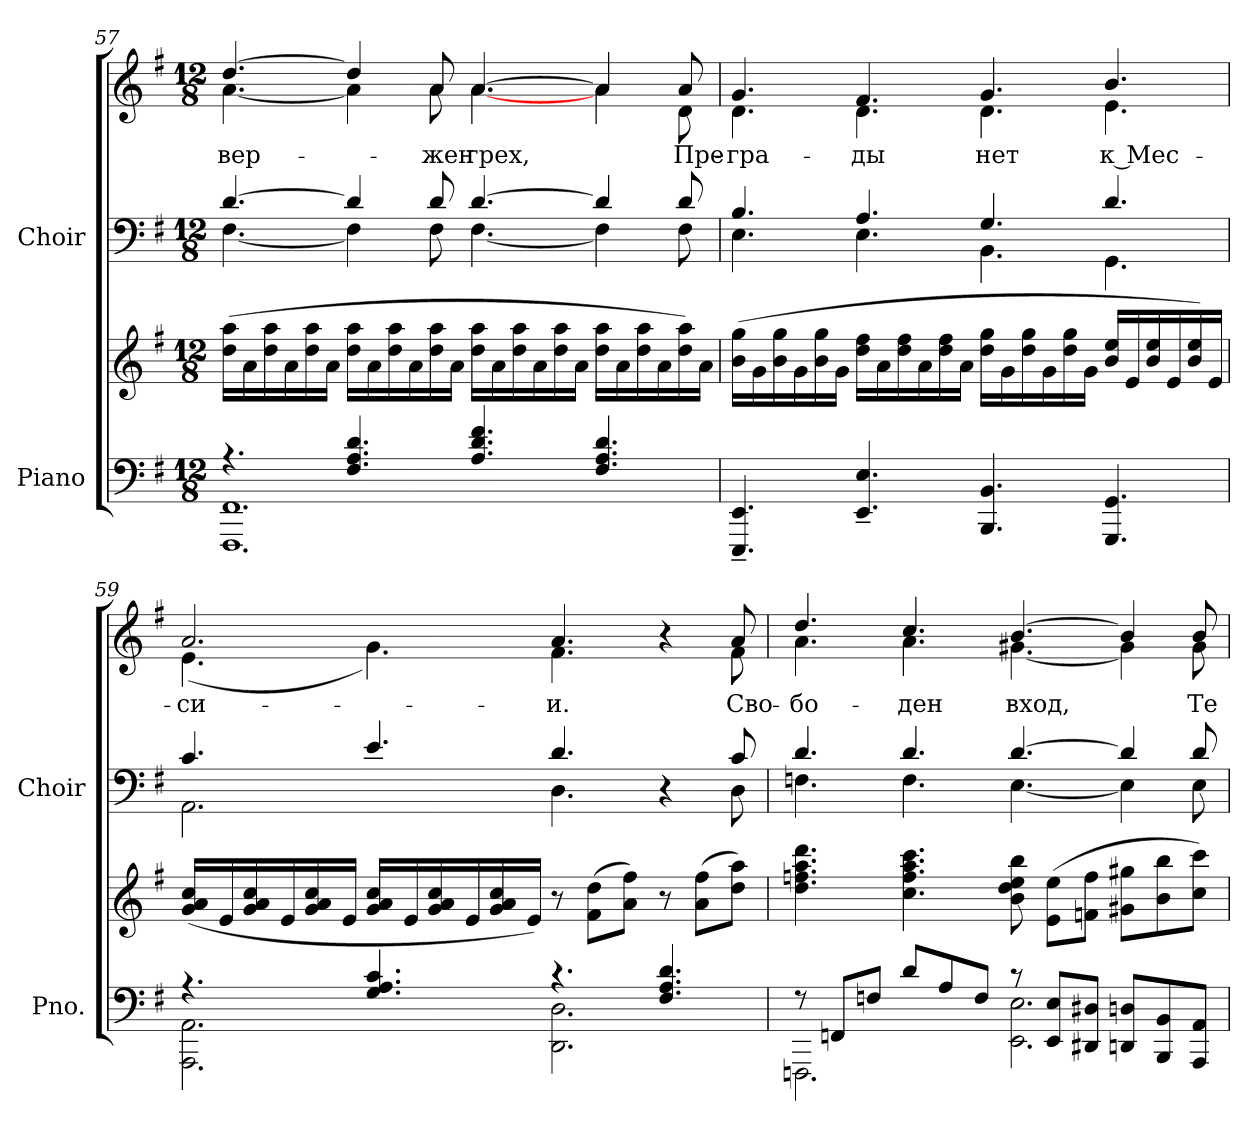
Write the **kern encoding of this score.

**kern	**kern	**kern	**kern	**text
*part2	*part2	*part1	*part1	*part1
*staff4	*staff3	*staff2	*staff1	*staff1
*I"Piano	*	*I"Choir	*	*
*I'Pno.	*	*I'Choir	*	*
*clefF4	*clefG2	*clefF4	*clefG2	*
*k[f#]	*k[f#]	*k[f#]	*k[f#]	*
*G:	*G:	*G:	*G:	*
*M12/8	*M12/8	*M12/8	*M12/8	*
=57	=57	=57	=57	=57
*^	*	*^	*^	*
!	!	!	!	!	!	!	!LO:LY:b:color=#000000
4.r	1.FFF#i 1.FF#i	(16ddi\ 16aaiLL	[>4.di/	[<4.F#i\	[>4.ddi/	[<4.ai\	-вер-
.	.	16ai\	.	.	.	.	.
.	.	16ddi\ 16aai	.	.	.	.	.
.	.	16ai\	.	.	.	.	.
.	.	16ddi\ 16aai	.	.	.	.	.
.	.	16ai\JJ	.	.	.	.	.
4.F#i/ 4.Ai 4.di	.	16ddi\ 16aaiLL	4di/]	4F#i\]	4ddi/]	4ai\]	.
.	.	16ai\	.	.	.	.	.
.	.	16ddi\ 16aai	.	.	.	.	.
.	.	16ai\	.	.	.	.	.
!	!	!	!	!	!	!	!LO:LY:b:color=#000000
.	.	16ddi\ 16aai	8di/	8F#i\	8ai/	8ai\	-жен
.	.	16ai\JJ	.	.	.	.	.
!	!	!	!	!	!	!	!LO:LY:b:color=#000000
4.Ai/ 4.di 4.f#i	.	16ddi\ 16aaiLL	[>4.di/	[<4.F#i\	[>4.ai/	[<4.ai\	грех,
.	.	16ai\	.	.	.	.	.
.	.	16ddi\ 16aai	.	.	.	.	.
.	.	16ai\	.	.	.	.	.
.	.	16ddi\ 16aai	.	.	.	.	.
.	.	16ai\JJ	.	.	.	.	.
4.F#i/ 4.Ai 4.di	.	16ddi\ 16aaiLL	4di/]	4F#i\]	4ai/]	4ai\	.
.	.	16ai\	.	.	.	.	.
.	.	16ddi\ 16aai	.	.	.	.	.
.	.	16ai\	.	.	.	.	.
!	!	!	!	!	!	!	!LO:LY:b:color=#000000
.	.	16ddi\ 16aai)	8di/	8F#i\	8ai/	8di\	Пре-
.	.	16ai\JJ	.	.	.	.	.
*v	*v	*	*	*	*	*	*
!!LO:PB:g=z	!!
=58	=58	=58	=58	=58	=58	=58
!	!	!	!	!	!	!LO:LY:b:color=#000000
4.EEEi/~ 4.EEi~	(16bi\ 16ggiLL	4.Bi/	4.Ei\	4.gi/	4.di\	-гра-
.	16gi\	.	.	.	.	.
.	16bi\ 16ggi	.	.	.	.	.
.	16gi\	.	.	.	.	.
.	16bi\ 16ggi	.	.	.	.	.
.	16gi\JJ	.	.	.	.	.
!	!	!	!	!	!	!LO:LY:b:color=#000000
4.EEi/~ 4.Ei~	16ddi\ 16ff#iLL	4.Ai/	4.Ei\	4.f#i/	4.di\	-ды
.	16ai\	.	.	.	.	.
.	16ddi\ 16ff#i	.	.	.	.	.
.	16ai\	.	.	.	.	.
.	16ddi\ 16ff#i	.	.	.	.	.
.	16ai\JJ	.	.	.	.	.
!	!	!	!	!	!	!LO:LY:b:color=#000000
4.BBBi/ 4.BBi	16ddi\ 16ggiLL	4.Gi/	4.BBi\	4.gi/	4.di\	нет
.	16gi\	.	.	.	.	.
.	16ddi\ 16ggi	.	.	.	.	.
.	16gi\	.	.	.	.	.
.	16ddi\ 16ggi	.	.	.	.	.
.	16gi\JJ	.	.	.	.	.
!	!	!	!	!	!	!LO:LY:b:color=#000000
4.GGGi/ 4.GGi	16bi/ 16eeiLL	4.di/	4.GGi\	4.bi/	4.ei\	к Мес-
.	16ei/	.	.	.	.	.
.	16bi/ 16eei	.	.	.	.	.
.	16ei/	.	.	.	.	.
.	16bi/ 16eei)	.	.	.	.	.
.	16ei/JJ	.	.	.	.	.
=59	=59	=59	=59	=59	=59	=59
*^	*	*	*	*	*	*
!	!	!	!	!	!	!	!LO:LY:b:color=#000000
4.r	2.AAAi\ 2.AAi	(16gi/ 16ai 16cciLL	4.ci/	2.AAi\	2.ai/	(4.ei\	-си-
.	.	16ei/	.	.	.	.	.
.	.	16gi/ 16ai 16cci	.	.	.	.	.
.	.	16ei/	.	.	.	.	.
.	.	16gi/ 16ai 16cci	.	.	.	.	.
.	.	16ei/JJ	.	.	.	.	.
4.Gi/ 4.Ai 4.ci	.	16gi/ 16ai 16cciLL	4.ei/	.	.	4.gi\)	.
.	.	16ei/	.	.	.	.	.
.	.	16gi/ 16ai 16cci	.	.	.	.	.
.	.	16ei/	.	.	.	.	.
.	.	16gi/ 16ai 16cci	.	.	.	.	.
.	.	16ei/JJ)	.	.	.	.	.
!	!	!	!	!	!	!	!LO:LY:b:color=#000000
4.r	2.DDi\ 2.Di	8r	4.di/	4.Di\	4.ai/	4.f#i\	-и.
.	.	(8f#i\ 8ddiL	.	.	.	.	.
.	.	8ai\ 8ff#iJ)	.	.	.	.	.
4.F#i/ 4.Ai 4.di	.	8r	4r	4ryy	4r	4ryy	.
.	.	(8ai\ 8ff#iL	.	.	.	.	.
!	!	!	!	!	!	!	!LO:LY:b:color=#000000
.	.	8ddi\ 8aaiJ)	8ci/	8Di\	8ai/	8f#i\	Сво-
!!LO:LB:g=z	!!
=60	=60	=60	=60	=60	=60	=60	=60
!	!	!	!	!	!	!	!LO:LY:b:color=#000000
8r	2.FFFni\	4.ddi\ 4.ffni 4.aai 4.dddi	4.di/	4.Fni\	4.ddi/	4.ai\	-бо-
8FFni/L	.	.	.	.	.	.	.
8Fni/J	.	.	.	.	.	.	.
!	!	!	!	!	!	!	!LO:LY:b:color=#000000
8di/L	.	4.cci\ 4.ffi 4.aai 4.ccci	4.di/	4.Fi\	4.cci/	4.ai\	-ден
8Ai/	.	.	.	.	.	.	.
8Fi/J	.	.	.	.	.	.	.
!	!	!	!	!	!	!	!LO:LY:b:color=#000000
8r	2.EEi\ 2.Ei	8bi\ 8ddi 8eei 8bbi	[>4.di/	[<4.Ei\	[>4.bi/	[<4.g#Xi\	вход,
8EEi/ 8EiL	.	(8ei\ 8eeiL	.	.	.	.	.
8DD#Xi/ 8D#XiJ	.	8fni\ 8ffiJ	.	.	.	.	.
8DDni/ 8DniL	.	8g#Xi\ 8gg#XiL	4di/]	4Ei\]	4bi/]	4g#i\]	.
8BBBi/ 8BBi	.	8bi\ 8bbi	.	.	.	.	.
!	!	!	!	!	!	!	!LO:LY:b:color=#000000
8AAAi/ 8AAiJ	.	8cci\ 8ccciJ)	8di/	8Ei\	8bi/	8g#i\	Те-
*	*	*	*v	*v	*	*	*
*v	*v	*	*	*v	*v	*
=	=	=	=	=
*-	*-	*-	*-	*-
